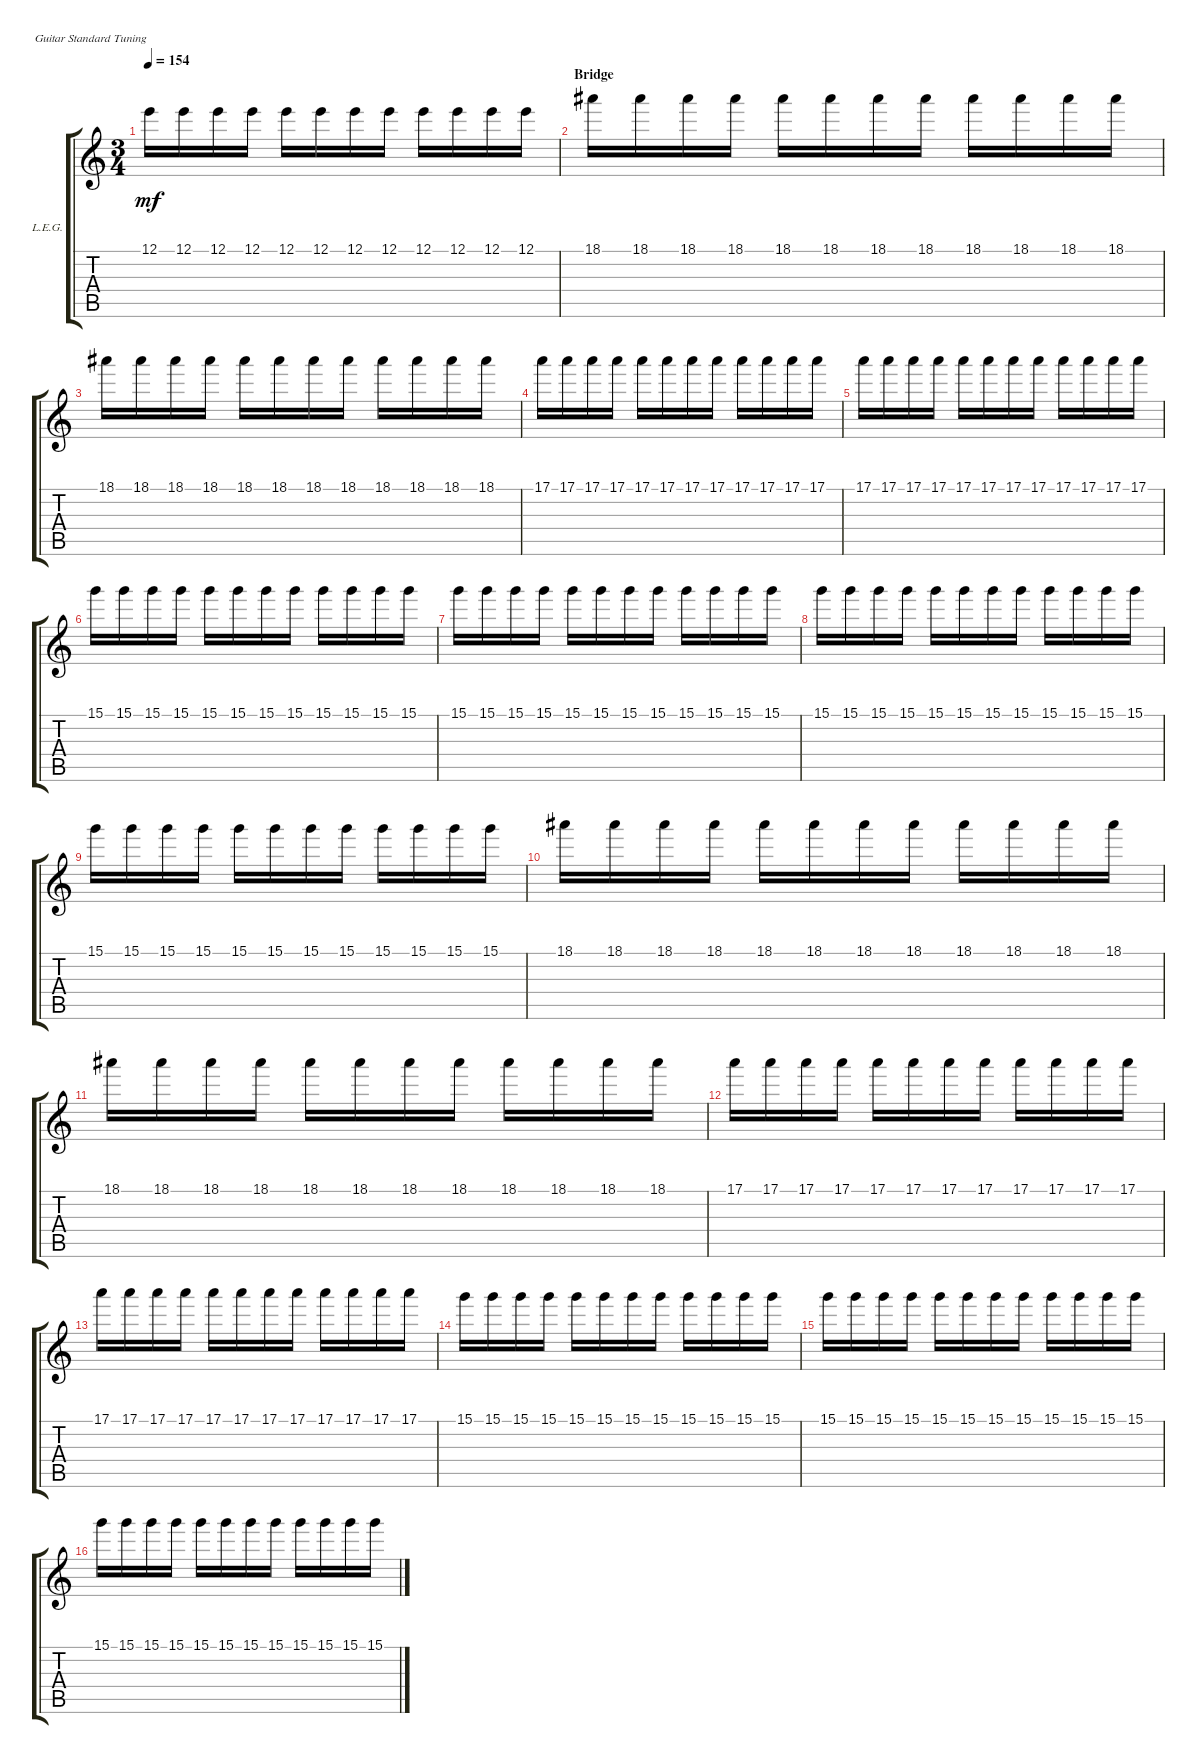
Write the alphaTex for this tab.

\defaultSystemsLayout 4
\bracketExtendMode groupsimilarinstruments
\firstSystemTrackNameOrientation horizontal
\otherSystemsTrackNameOrientation horizontal
\track ("Lead Electric Guitar" "L.E.G.") {multiBarRest instrument acousticgrandpiano}
\staff {score tabs}
\tuning (E4 B3 G3 D3 A2 E2)
\displaytranspose 12
\ts (3 4)
\tempo 154
\clef g2
\ks c
12.1.16{lyrics (0 "") lyrics (1 "") lyrics (2 "") lyrics (3 "") lyrics (4 "") dy mf} 12.1.16{lyrics (0 "") lyrics (1 "") lyrics (2 "") lyrics (3 "") lyrics (4 "")} 12.1.16{lyrics (0 "") lyrics (1 "") lyrics (2 "") lyrics (3 "") lyrics (4 "")} 12.1.16{lyrics (0 "") lyrics (1 "") lyrics (2 "") lyrics (3 "") lyrics (4 "")} 12.1.16{lyrics (0 "") lyrics (1 "") lyrics (2 "") lyrics (3 "") lyrics (4 "")} 12.1.16{lyrics (0 "") lyrics (1 "") lyrics (2 "") lyrics (3 "") lyrics (4 "")} 12.1.16{lyrics (0 "") lyrics (1 "") lyrics (2 "") lyrics (3 "") lyrics (4 "")} 12.1.16{lyrics (0 "") lyrics (1 "") lyrics (2 "") lyrics (3 "") lyrics (4 "")} 12.1.16{lyrics (0 "") lyrics (1 "") lyrics (2 "") lyrics (3 "") lyrics (4 "")} 12.1.16{lyrics (0 "") lyrics (1 "") lyrics (2 "") lyrics (3 "") lyrics (4 "")} 12.1.16{lyrics (0 "") lyrics (1 "") lyrics (2 "") lyrics (3 "") lyrics (4 "")} 12.1.16{lyrics (0 "") lyrics (1 "") lyrics (2 "") lyrics (3 "") lyrics (4 "")} |
\section ("" "Bridge")
18.1.16{lyrics (0 "") lyrics (1 "") lyrics (2 "") lyrics (3 "") lyrics (4 "")} 18.1.16{lyrics (0 "") lyrics (1 "") lyrics (2 "") lyrics (3 "") lyrics (4 "")} 18.1.16{lyrics (0 "") lyrics (1 "") lyrics (2 "") lyrics (3 "") lyrics (4 "")} 18.1.16{lyrics (0 "") lyrics (1 "") lyrics (2 "") lyrics (3 "") lyrics (4 "")} 18.1.16{lyrics (0 "") lyrics (1 "") lyrics (2 "") lyrics (3 "") lyrics (4 "")} 18.1.16{lyrics (0 "") lyrics (1 "") lyrics (2 "") lyrics (3 "") lyrics (4 "")} 18.1.16{lyrics (0 "") lyrics (1 "") lyrics (2 "") lyrics (3 "") lyrics (4 "")} 18.1.16{lyrics (0 "") lyrics (1 "") lyrics (2 "") lyrics (3 "") lyrics (4 "")} 18.1.16{lyrics (0 "") lyrics (1 "") lyrics (2 "") lyrics (3 "") lyrics (4 "")} 18.1.16{lyrics (0 "") lyrics (1 "") lyrics (2 "") lyrics (3 "") lyrics (4 "")} 18.1.16{lyrics (0 "") lyrics (1 "") lyrics (2 "") lyrics (3 "") lyrics (4 "")} 18.1.16{lyrics (0 "") lyrics (1 "") lyrics (2 "") lyrics (3 "") lyrics (4 "")} |
18.1.16{lyrics (0 "") lyrics (1 "") lyrics (2 "") lyrics (3 "") lyrics (4 "")} 18.1.16{lyrics (0 "") lyrics (1 "") lyrics (2 "") lyrics (3 "") lyrics (4 "")} 18.1.16{lyrics (0 "") lyrics (1 "") lyrics (2 "") lyrics (3 "") lyrics (4 "")} 18.1.16{lyrics (0 "") lyrics (1 "") lyrics (2 "") lyrics (3 "") lyrics (4 "")} 18.1.16{lyrics (0 "") lyrics (1 "") lyrics (2 "") lyrics (3 "") lyrics (4 "")} 18.1.16{lyrics (0 "") lyrics (1 "") lyrics (2 "") lyrics (3 "") lyrics (4 "")} 18.1.16{lyrics (0 "") lyrics (1 "") lyrics (2 "") lyrics (3 "") lyrics (4 "")} 18.1.16{lyrics (0 "") lyrics (1 "") lyrics (2 "") lyrics (3 "") lyrics (4 "")} 18.1.16{lyrics (0 "") lyrics (1 "") lyrics (2 "") lyrics (3 "") lyrics (4 "")} 18.1.16{lyrics (0 "") lyrics (1 "") lyrics (2 "") lyrics (3 "") lyrics (4 "")} 18.1.16{lyrics (0 "") lyrics (1 "") lyrics (2 "") lyrics (3 "") lyrics (4 "")} 18.1.16{lyrics (0 "") lyrics (1 "") lyrics (2 "") lyrics (3 "") lyrics (4 "")} |
17.1.16{lyrics (0 "") lyrics (1 "") lyrics (2 "") lyrics (3 "") lyrics (4 "")} 17.1.16{lyrics (0 "") lyrics (1 "") lyrics (2 "") lyrics (3 "") lyrics (4 "")} 17.1.16{lyrics (0 "") lyrics (1 "") lyrics (2 "") lyrics (3 "") lyrics (4 "")} 17.1.16{lyrics (0 "") lyrics (1 "") lyrics (2 "") lyrics (3 "") lyrics (4 "")} 17.1.16{lyrics (0 "") lyrics (1 "") lyrics (2 "") lyrics (3 "") lyrics (4 "")} 17.1.16{lyrics (0 "") lyrics (1 "") lyrics (2 "") lyrics (3 "") lyrics (4 "")} 17.1.16{lyrics (0 "") lyrics (1 "") lyrics (2 "") lyrics (3 "") lyrics (4 "")} 17.1.16{lyrics (0 "") lyrics (1 "") lyrics (2 "") lyrics (3 "") lyrics (4 "")} 17.1.16{lyrics (0 "") lyrics (1 "") lyrics (2 "") lyrics (3 "") lyrics (4 "")} 17.1.16{lyrics (0 "") lyrics (1 "") lyrics (2 "") lyrics (3 "") lyrics (4 "")} 17.1.16{lyrics (0 "") lyrics (1 "") lyrics (2 "") lyrics (3 "") lyrics (4 "")} 17.1.16{lyrics (0 "") lyrics (1 "") lyrics (2 "") lyrics (3 "") lyrics (4 "")} |
17.1.16{lyrics (0 "") lyrics (1 "") lyrics (2 "") lyrics (3 "") lyrics (4 "")} 17.1.16{lyrics (0 "") lyrics (1 "") lyrics (2 "") lyrics (3 "") lyrics (4 "")} 17.1.16{lyrics (0 "") lyrics (1 "") lyrics (2 "") lyrics (3 "") lyrics (4 "")} 17.1.16{lyrics (0 "") lyrics (1 "") lyrics (2 "") lyrics (3 "") lyrics (4 "")} 17.1.16{lyrics (0 "") lyrics (1 "") lyrics (2 "") lyrics (3 "") lyrics (4 "")} 17.1.16{lyrics (0 "") lyrics (1 "") lyrics (2 "") lyrics (3 "") lyrics (4 "")} 17.1.16{lyrics (0 "") lyrics (1 "") lyrics (2 "") lyrics (3 "") lyrics (4 "")} 17.1.16{lyrics (0 "") lyrics (1 "") lyrics (2 "") lyrics (3 "") lyrics (4 "")} 17.1.16{lyrics (0 "") lyrics (1 "") lyrics (2 "") lyrics (3 "") lyrics (4 "")} 17.1.16{lyrics (0 "") lyrics (1 "") lyrics (2 "") lyrics (3 "") lyrics (4 "")} 17.1.16{lyrics (0 "") lyrics (1 "") lyrics (2 "") lyrics (3 "") lyrics (4 "")} 17.1.16{lyrics (0 "") lyrics (1 "") lyrics (2 "") lyrics (3 "") lyrics (4 "")} |
15.1.16{lyrics (0 "") lyrics (1 "") lyrics (2 "") lyrics (3 "") lyrics (4 "")} 15.1.16{lyrics (0 "") lyrics (1 "") lyrics (2 "") lyrics (3 "") lyrics (4 "")} 15.1.16{lyrics (0 "") lyrics (1 "") lyrics (2 "") lyrics (3 "") lyrics (4 "")} 15.1.16{lyrics (0 "") lyrics (1 "") lyrics (2 "") lyrics (3 "") lyrics (4 "")} 15.1.16{lyrics (0 "") lyrics (1 "") lyrics (2 "") lyrics (3 "") lyrics (4 "")} 15.1.16{lyrics (0 "") lyrics (1 "") lyrics (2 "") lyrics (3 "") lyrics (4 "")} 15.1.16{lyrics (0 "") lyrics (1 "") lyrics (2 "") lyrics (3 "") lyrics (4 "")} 15.1.16{lyrics (0 "") lyrics (1 "") lyrics (2 "") lyrics (3 "") lyrics (4 "")} 15.1.16{lyrics (0 "") lyrics (1 "") lyrics (2 "") lyrics (3 "") lyrics (4 "")} 15.1.16{lyrics (0 "") lyrics (1 "") lyrics (2 "") lyrics (3 "") lyrics (4 "")} 15.1.16{lyrics (0 "") lyrics (1 "") lyrics (2 "") lyrics (3 "") lyrics (4 "")} 15.1.16{lyrics (0 "") lyrics (1 "") lyrics (2 "") lyrics (3 "") lyrics (4 "")} |
15.1.16{lyrics (0 "") lyrics (1 "") lyrics (2 "") lyrics (3 "") lyrics (4 "")} 15.1.16{lyrics (0 "") lyrics (1 "") lyrics (2 "") lyrics (3 "") lyrics (4 "")} 15.1.16{lyrics (0 "") lyrics (1 "") lyrics (2 "") lyrics (3 "") lyrics (4 "")} 15.1.16{lyrics (0 "") lyrics (1 "") lyrics (2 "") lyrics (3 "") lyrics (4 "")} 15.1.16{lyrics (0 "") lyrics (1 "") lyrics (2 "") lyrics (3 "") lyrics (4 "")} 15.1.16{lyrics (0 "") lyrics (1 "") lyrics (2 "") lyrics (3 "") lyrics (4 "")} 15.1.16{lyrics (0 "") lyrics (1 "") lyrics (2 "") lyrics (3 "") lyrics (4 "")} 15.1.16{lyrics (0 "") lyrics (1 "") lyrics (2 "") lyrics (3 "") lyrics (4 "")} 15.1.16{lyrics (0 "") lyrics (1 "") lyrics (2 "") lyrics (3 "") lyrics (4 "")} 15.1.16{lyrics (0 "") lyrics (1 "") lyrics (2 "") lyrics (3 "") lyrics (4 "")} 15.1.16{lyrics (0 "") lyrics (1 "") lyrics (2 "") lyrics (3 "") lyrics (4 "")} 15.1.16{lyrics (0 "") lyrics (1 "") lyrics (2 "") lyrics (3 "") lyrics (4 "")} |
15.1.16{lyrics (0 "") lyrics (1 "") lyrics (2 "") lyrics (3 "") lyrics (4 "")} 15.1.16{lyrics (0 "") lyrics (1 "") lyrics (2 "") lyrics (3 "") lyrics (4 "")} 15.1.16{lyrics (0 "") lyrics (1 "") lyrics (2 "") lyrics (3 "") lyrics (4 "")} 15.1.16{lyrics (0 "") lyrics (1 "") lyrics (2 "") lyrics (3 "") lyrics (4 "")} 15.1.16{lyrics (0 "") lyrics (1 "") lyrics (2 "") lyrics (3 "") lyrics (4 "")} 15.1.16{lyrics (0 "") lyrics (1 "") lyrics (2 "") lyrics (3 "") lyrics (4 "")} 15.1.16{lyrics (0 "") lyrics (1 "") lyrics (2 "") lyrics (3 "") lyrics (4 "")} 15.1.16{lyrics (0 "") lyrics (1 "") lyrics (2 "") lyrics (3 "") lyrics (4 "")} 15.1.16{lyrics (0 "") lyrics (1 "") lyrics (2 "") lyrics (3 "") lyrics (4 "")} 15.1.16{lyrics (0 "") lyrics (1 "") lyrics (2 "") lyrics (3 "") lyrics (4 "")} 15.1.16{lyrics (0 "") lyrics (1 "") lyrics (2 "") lyrics (3 "") lyrics (4 "")} 15.1.16{lyrics (0 "") lyrics (1 "") lyrics (2 "") lyrics (3 "") lyrics (4 "")} |
15.1.16{lyrics (0 "") lyrics (1 "") lyrics (2 "") lyrics (3 "") lyrics (4 "")} 15.1.16{lyrics (0 "") lyrics (1 "") lyrics (2 "") lyrics (3 "") lyrics (4 "")} 15.1.16{lyrics (0 "") lyrics (1 "") lyrics (2 "") lyrics (3 "") lyrics (4 "")} 15.1.16{lyrics (0 "") lyrics (1 "") lyrics (2 "") lyrics (3 "") lyrics (4 "")} 15.1.16{lyrics (0 "") lyrics (1 "") lyrics (2 "") lyrics (3 "") lyrics (4 "")} 15.1.16{lyrics (0 "") lyrics (1 "") lyrics (2 "") lyrics (3 "") lyrics (4 "")} 15.1.16{lyrics (0 "") lyrics (1 "") lyrics (2 "") lyrics (3 "") lyrics (4 "")} 15.1.16{lyrics (0 "") lyrics (1 "") lyrics (2 "") lyrics (3 "") lyrics (4 "")} 15.1.16{lyrics (0 "") lyrics (1 "") lyrics (2 "") lyrics (3 "") lyrics (4 "")} 15.1.16{lyrics (0 "") lyrics (1 "") lyrics (2 "") lyrics (3 "") lyrics (4 "")} 15.1.16{lyrics (0 "") lyrics (1 "") lyrics (2 "") lyrics (3 "") lyrics (4 "")} 15.1.16{lyrics (0 "") lyrics (1 "") lyrics (2 "") lyrics (3 "") lyrics (4 "")} |
18.1.16{lyrics (0 "") lyrics (1 "") lyrics (2 "") lyrics (3 "") lyrics (4 "")} 18.1.16{lyrics (0 "") lyrics (1 "") lyrics (2 "") lyrics (3 "") lyrics (4 "")} 18.1.16{lyrics (0 "") lyrics (1 "") lyrics (2 "") lyrics (3 "") lyrics (4 "")} 18.1.16{lyrics (0 "") lyrics (1 "") lyrics (2 "") lyrics (3 "") lyrics (4 "")} 18.1.16{lyrics (0 "") lyrics (1 "") lyrics (2 "") lyrics (3 "") lyrics (4 "")} 18.1.16{lyrics (0 "") lyrics (1 "") lyrics (2 "") lyrics (3 "") lyrics (4 "")} 18.1.16{lyrics (0 "") lyrics (1 "") lyrics (2 "") lyrics (3 "") lyrics (4 "")} 18.1.16{lyrics (0 "") lyrics (1 "") lyrics (2 "") lyrics (3 "") lyrics (4 "")} 18.1.16{lyrics (0 "") lyrics (1 "") lyrics (2 "") lyrics (3 "") lyrics (4 "")} 18.1.16{lyrics (0 "") lyrics (1 "") lyrics (2 "") lyrics (3 "") lyrics (4 "")} 18.1.16{lyrics (0 "") lyrics (1 "") lyrics (2 "") lyrics (3 "") lyrics (4 "")} 18.1.16{lyrics (0 "") lyrics (1 "") lyrics (2 "") lyrics (3 "") lyrics (4 "")} |
18.1.16{lyrics (0 "") lyrics (1 "") lyrics (2 "") lyrics (3 "") lyrics (4 "")} 18.1.16{lyrics (0 "") lyrics (1 "") lyrics (2 "") lyrics (3 "") lyrics (4 "")} 18.1.16{lyrics (0 "") lyrics (1 "") lyrics (2 "") lyrics (3 "") lyrics (4 "")} 18.1.16{lyrics (0 "") lyrics (1 "") lyrics (2 "") lyrics (3 "") lyrics (4 "")} 18.1.16{lyrics (0 "") lyrics (1 "") lyrics (2 "") lyrics (3 "") lyrics (4 "")} 18.1.16{lyrics (0 "") lyrics (1 "") lyrics (2 "") lyrics (3 "") lyrics (4 "")} 18.1.16{lyrics (0 "") lyrics (1 "") lyrics (2 "") lyrics (3 "") lyrics (4 "")} 18.1.16{lyrics (0 "") lyrics (1 "") lyrics (2 "") lyrics (3 "") lyrics (4 "")} 18.1.16{lyrics (0 "") lyrics (1 "") lyrics (2 "") lyrics (3 "") lyrics (4 "")} 18.1.16{lyrics (0 "") lyrics (1 "") lyrics (2 "") lyrics (3 "") lyrics (4 "")} 18.1.16{lyrics (0 "") lyrics (1 "") lyrics (2 "") lyrics (3 "") lyrics (4 "")} 18.1.16{lyrics (0 "") lyrics (1 "") lyrics (2 "") lyrics (3 "") lyrics (4 "")} |
17.1.16{lyrics (0 "") lyrics (1 "") lyrics (2 "") lyrics (3 "") lyrics (4 "")} 17.1.16{lyrics (0 "") lyrics (1 "") lyrics (2 "") lyrics (3 "") lyrics (4 "")} 17.1.16{lyrics (0 "") lyrics (1 "") lyrics (2 "") lyrics (3 "") lyrics (4 "")} 17.1.16{lyrics (0 "") lyrics (1 "") lyrics (2 "") lyrics (3 "") lyrics (4 "")} 17.1.16{lyrics (0 "") lyrics (1 "") lyrics (2 "") lyrics (3 "") lyrics (4 "")} 17.1.16{lyrics (0 "") lyrics (1 "") lyrics (2 "") lyrics (3 "") lyrics (4 "")} 17.1.16{lyrics (0 "") lyrics (1 "") lyrics (2 "") lyrics (3 "") lyrics (4 "")} 17.1.16{lyrics (0 "") lyrics (1 "") lyrics (2 "") lyrics (3 "") lyrics (4 "")} 17.1.16{lyrics (0 "") lyrics (1 "") lyrics (2 "") lyrics (3 "") lyrics (4 "")} 17.1.16{lyrics (0 "") lyrics (1 "") lyrics (2 "") lyrics (3 "") lyrics (4 "")} 17.1.16{lyrics (0 "") lyrics (1 "") lyrics (2 "") lyrics (3 "") lyrics (4 "")} 17.1.16{lyrics (0 "") lyrics (1 "") lyrics (2 "") lyrics (3 "") lyrics (4 "")} |
17.1.16{lyrics (0 "") lyrics (1 "") lyrics (2 "") lyrics (3 "") lyrics (4 "")} 17.1.16{lyrics (0 "") lyrics (1 "") lyrics (2 "") lyrics (3 "") lyrics (4 "")} 17.1.16{lyrics (0 "") lyrics (1 "") lyrics (2 "") lyrics (3 "") lyrics (4 "")} 17.1.16{lyrics (0 "") lyrics (1 "") lyrics (2 "") lyrics (3 "") lyrics (4 "")} 17.1.16{lyrics (0 "") lyrics (1 "") lyrics (2 "") lyrics (3 "") lyrics (4 "")} 17.1.16{lyrics (0 "") lyrics (1 "") lyrics (2 "") lyrics (3 "") lyrics (4 "")} 17.1.16{lyrics (0 "") lyrics (1 "") lyrics (2 "") lyrics (3 "") lyrics (4 "")} 17.1.16{lyrics (0 "") lyrics (1 "") lyrics (2 "") lyrics (3 "") lyrics (4 "")} 17.1.16{lyrics (0 "") lyrics (1 "") lyrics (2 "") lyrics (3 "") lyrics (4 "")} 17.1.16{lyrics (0 "") lyrics (1 "") lyrics (2 "") lyrics (3 "") lyrics (4 "")} 17.1.16{lyrics (0 "") lyrics (1 "") lyrics (2 "") lyrics (3 "") lyrics (4 "")} 17.1.16{lyrics (0 "") lyrics (1 "") lyrics (2 "") lyrics (3 "") lyrics (4 "")} |
15.1.16{lyrics (0 "") lyrics (1 "") lyrics (2 "") lyrics (3 "") lyrics (4 "")} 15.1.16{lyrics (0 "") lyrics (1 "") lyrics (2 "") lyrics (3 "") lyrics (4 "")} 15.1.16{lyrics (0 "") lyrics (1 "") lyrics (2 "") lyrics (3 "") lyrics (4 "")} 15.1.16{lyrics (0 "") lyrics (1 "") lyrics (2 "") lyrics (3 "") lyrics (4 "")} 15.1.16{lyrics (0 "") lyrics (1 "") lyrics (2 "") lyrics (3 "") lyrics (4 "")} 15.1.16{lyrics (0 "") lyrics (1 "") lyrics (2 "") lyrics (3 "") lyrics (4 "")} 15.1.16{lyrics (0 "") lyrics (1 "") lyrics (2 "") lyrics (3 "") lyrics (4 "")} 15.1.16{lyrics (0 "") lyrics (1 "") lyrics (2 "") lyrics (3 "") lyrics (4 "")} 15.1.16{lyrics (0 "") lyrics (1 "") lyrics (2 "") lyrics (3 "") lyrics (4 "")} 15.1.16{lyrics (0 "") lyrics (1 "") lyrics (2 "") lyrics (3 "") lyrics (4 "")} 15.1.16{lyrics (0 "") lyrics (1 "") lyrics (2 "") lyrics (3 "") lyrics (4 "")} 15.1.16{lyrics (0 "") lyrics (1 "") lyrics (2 "") lyrics (3 "") lyrics (4 "")} |
15.1.16{lyrics (0 "") lyrics (1 "") lyrics (2 "") lyrics (3 "") lyrics (4 "")} 15.1.16{lyrics (0 "") lyrics (1 "") lyrics (2 "") lyrics (3 "") lyrics (4 "")} 15.1.16{lyrics (0 "") lyrics (1 "") lyrics (2 "") lyrics (3 "") lyrics (4 "")} 15.1.16{lyrics (0 "") lyrics (1 "") lyrics (2 "") lyrics (3 "") lyrics (4 "")} 15.1.16{lyrics (0 "") lyrics (1 "") lyrics (2 "") lyrics (3 "") lyrics (4 "")} 15.1.16{lyrics (0 "") lyrics (1 "") lyrics (2 "") lyrics (3 "") lyrics (4 "")} 15.1.16{lyrics (0 "") lyrics (1 "") lyrics (2 "") lyrics (3 "") lyrics (4 "")} 15.1.16{lyrics (0 "") lyrics (1 "") lyrics (2 "") lyrics (3 "") lyrics (4 "")} 15.1.16{lyrics (0 "") lyrics (1 "") lyrics (2 "") lyrics (3 "") lyrics (4 "")} 15.1.16{lyrics (0 "") lyrics (1 "") lyrics (2 "") lyrics (3 "") lyrics (4 "")} 15.1.16{lyrics (0 "") lyrics (1 "") lyrics (2 "") lyrics (3 "") lyrics (4 "")} 15.1.16{lyrics (0 "") lyrics (1 "") lyrics (2 "") lyrics (3 "") lyrics (4 "")} |
15.1.16{lyrics (0 "") lyrics (1 "") lyrics (2 "") lyrics (3 "") lyrics (4 "")} 15.1.16{lyrics (0 "") lyrics (1 "") lyrics (2 "") lyrics (3 "") lyrics (4 "")} 15.1.16{lyrics (0 "") lyrics (1 "") lyrics (2 "") lyrics (3 "") lyrics (4 "")} 15.1.16{lyrics (0 "") lyrics (1 "") lyrics (2 "") lyrics (3 "") lyrics (4 "")} 15.1.16{lyrics (0 "") lyrics (1 "") lyrics (2 "") lyrics (3 "") lyrics (4 "")} 15.1.16{lyrics (0 "") lyrics (1 "") lyrics (2 "") lyrics (3 "") lyrics (4 "")} 15.1.16{lyrics (0 "") lyrics (1 "") lyrics (2 "") lyrics (3 "") lyrics (4 "")} 15.1.16{lyrics (0 "") lyrics (1 "") lyrics (2 "") lyrics (3 "") lyrics (4 "")} 15.1.16{lyrics (0 "") lyrics (1 "") lyrics (2 "") lyrics (3 "") lyrics (4 "")} 15.1.16{lyrics (0 "") lyrics (1 "") lyrics (2 "") lyrics (3 "") lyrics (4 "")} 15.1.16{lyrics (0 "") lyrics (1 "") lyrics (2 "") lyrics (3 "") lyrics (4 "")} 15.1.16{lyrics (0 "") lyrics (1 "") lyrics (2 "") lyrics (3 "") lyrics (4 "")}
